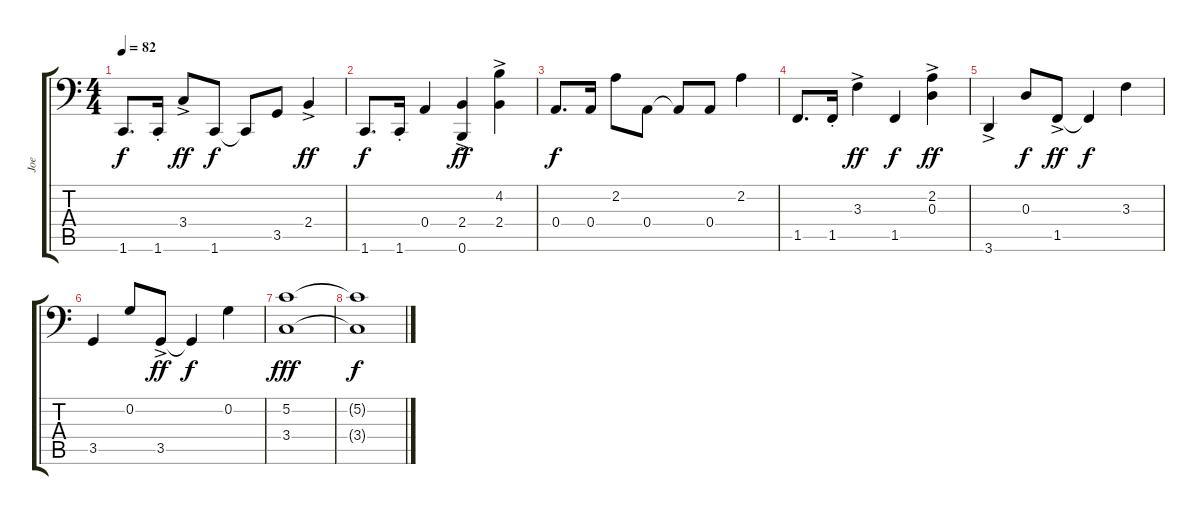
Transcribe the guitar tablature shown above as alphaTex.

\track ("Joe" "Joe") {instrument electricbassfinger}
\staff {score tabs}
\tuning (C3 G2 D2 A1 E1 B0) {hide}
\ts (4 4)
\tempo 82
\clef f4
\ks c
1.6.8{d dy f} 1.6{st}.16 3.4{ac}.8{dy ff} 1.6.8{dy f} 1.6{t}.8 3.5.8 2.4{ac}.4{dy ff} |
1.6.8{d dy f} 1.6{st}.16 0.4.4 (2.4{ac} 0.6).4{dy ff} (4.2{ac} 2.4).4 |
0.4.8{d dy f} 0.4.16 2.2.8 0.4.8 0.4{t}.8 0.4.8 2.2.4 |
1.5.8{d} 1.5{st}.16 3.3{ac}.4{dy ff} 1.5.4{dy f} (2.2{ac} 0.3).4{dy ff} |
3.6{ac}.4 0.3.8{dy f} 1.5{ac}.8{dy ff} 1.5{t}.4{dy f} 3.3.4 |
3.5.4 0.2.8 3.5{ac}.8{dy ff} 3.5{t}.4{dy f} 0.2.4 |
(5.2 3.4).1{dy fff} |
(5.2{t} 3.4{t}).1{dy f}
